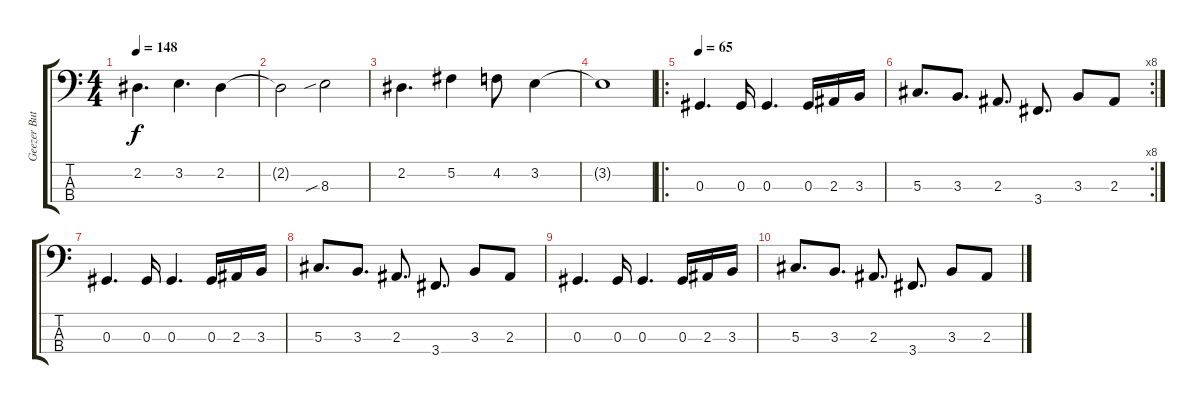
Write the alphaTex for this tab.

\track ("Geezer Butler" "Geezer But") {instrument electricbassfinger}
\staff {score tabs}
\tuning (Gb2 Db2 Ab1 Eb1) {hide}
\ts (4 4)
\tempo 148
\clef f4
\ks aminor
2.2.4{d dy f} 3.2.4{d} 2.2.4 |
2.2{t}.2 8.3{sib}.2 |
2.2.4{d} 5.2.4 4.2.8 3.2.4 |
3.2{t}.1 |
\ro
\tempo 65
0.3.4{d} 0.3.16 0.3.4{d} 0.3.16 2.3.16 3.3.16 |
\rc 8
5.3.8{d} 3.3.8{d} 2.3.8{d} 3.4.8{d} 3.3.8 2.3.8 |
0.3.4{d} 0.3.16 0.3.4{d} 0.3.16 2.3.16 3.3.16 |
5.3.8{d} 3.3.8{d} 2.3.8{d} 3.4.8{d} 3.3.8 2.3.8 |
0.3.4{d} 0.3.16 0.3.4{d} 0.3.16 2.3.16 3.3.16 |
5.3.8{d} 3.3.8{d} 2.3.8{d} 3.4.8{d} 3.3.8 2.3.8
